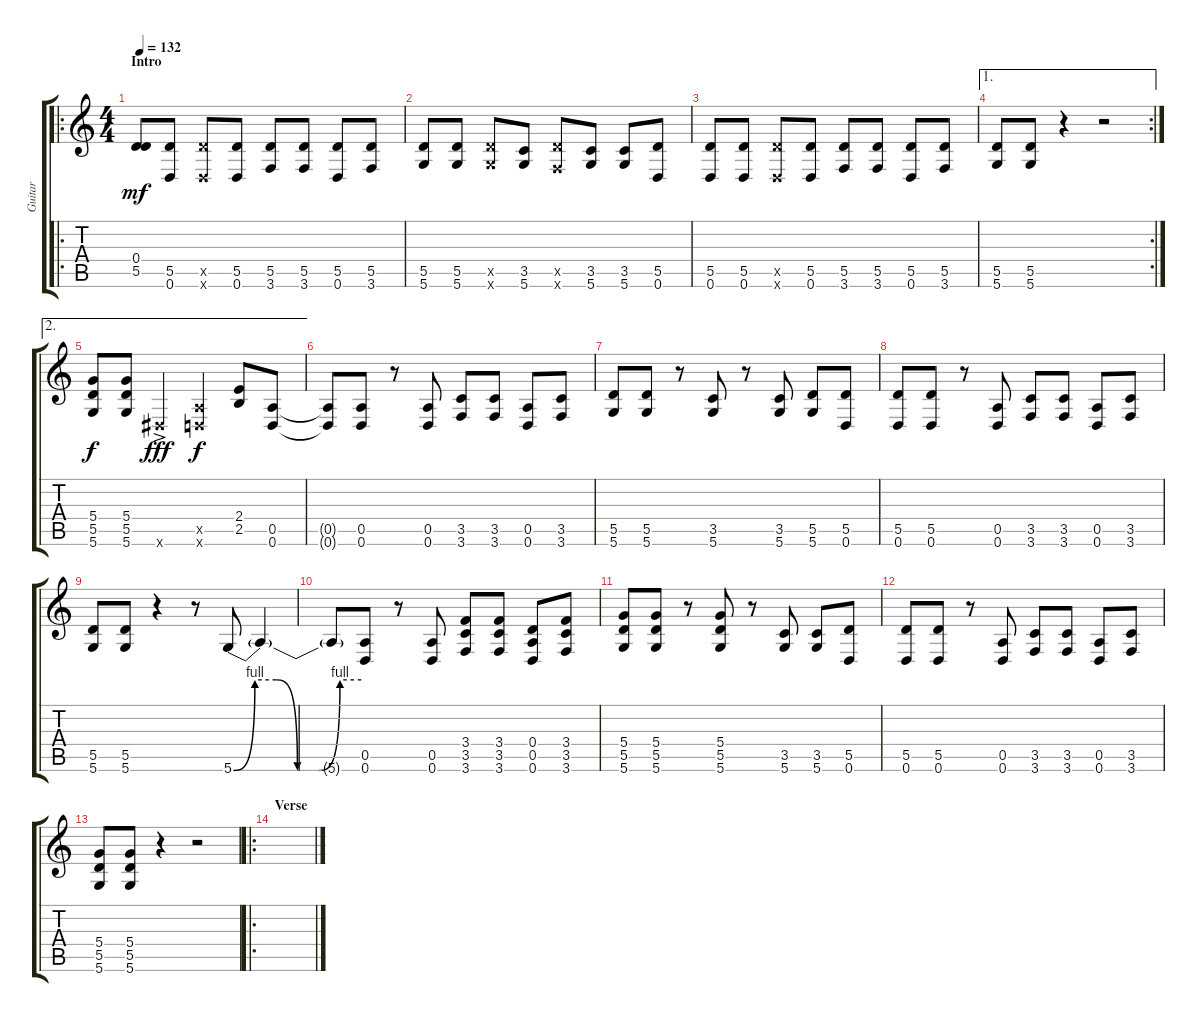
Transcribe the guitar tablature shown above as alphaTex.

\track ("Guitar" "Guitar") {instrument electricguitarclean}
\staff {score tabs}
\tuning (E4 B3 G3 D3 A2 D2) {hide}
\ro
\ts (4 4)
\section ("" "Intro")
\tempo 132
\clef g2
\ks c
(0.4 5.5).8{dy mf instrument electricguitarclean} (5.5 0.6).8 (5.5{x} 0.6{x}).8 (5.5 0.6).8 (5.5 3.6).8 (5.5 3.6).8 (5.5 0.6).8 (5.5 3.6).8 |
(5.5 5.6).8 (5.5 5.6).8 (5.5{x} 5.6{x}).8 (3.5 5.6).8 (5.5{x} 3.6{x}).8 (3.5 5.6).8 (3.5 5.6).8 (5.5 0.6).8 |
(5.5 0.6).8 (5.5 0.6).8 (5.5{x} 0.6{x}).8 (5.5 0.6).8 (5.5 3.6).8 (5.5 3.6).8 (5.5 0.6).8 (5.5 3.6).8 |
\ae 1
\rc 2
(5.5 5.6).8 (5.5 5.6).8 r.4 r.2 |
\ae 2
(5.4 5.5 5.6).8{dy f} (5.4 5.5 5.6).8 1.6{ac x}.4{dy fff instrument distortionguitar} (0.5{x} 0.6{x}).4{dy f} (2.4 2.5).8 (0.5 0.6).8 |
(0.5{t} 0.6{t}).8 (0.5 0.6).8 r.8 (0.5 0.6).8 (3.5 3.6).8 (3.5 3.6).8 (0.5 0.6).8 (3.5 3.6).8 |
(5.5 5.6).8 (5.5 5.6).8 r.8 (3.5 5.6).8 r.8 (3.5 5.6).8 (5.5 5.6).8 (5.5 0.6).8 |
(5.5 0.6).8 (5.5 0.6).8 r.8 (0.5 0.6).8 (3.5 3.6).8 (3.5 3.6).8 (0.5 0.6).8 (3.5 3.6).8 |
(5.5 5.6).8 (5.5 5.6).8 r.4 r.8 5.6{be (custom 0 0 10 4 20 4 30 0 40 0 50 4 60 4)}.8 5.6{t}.4 |
5.6{t}.8 (0.5 0.6).8 r.8 (0.5 0.6).8 (3.4 3.5 3.6).8 (3.4 3.5 3.6).8 (0.4 0.5 0.6).8 (3.4 3.5 3.6).8 |
(5.4 5.5 5.6).8 (5.4 5.5 5.6).8 r.8 (5.4 5.5 5.6).8 r.8 (3.5 5.6).8 (3.5 5.6).8 (5.5 0.6).8 |
(5.5 0.6).8 (5.5 0.6).8 r.8 (0.5 0.6).8 (3.5 3.6).8 (3.5 3.6).8 (0.5 0.6).8 (3.5 3.6).8 |
(5.4 5.5 5.6).8 (5.4 5.5 5.6).8 r.4 r.2 |
\ro
\section ("" "Verse")
